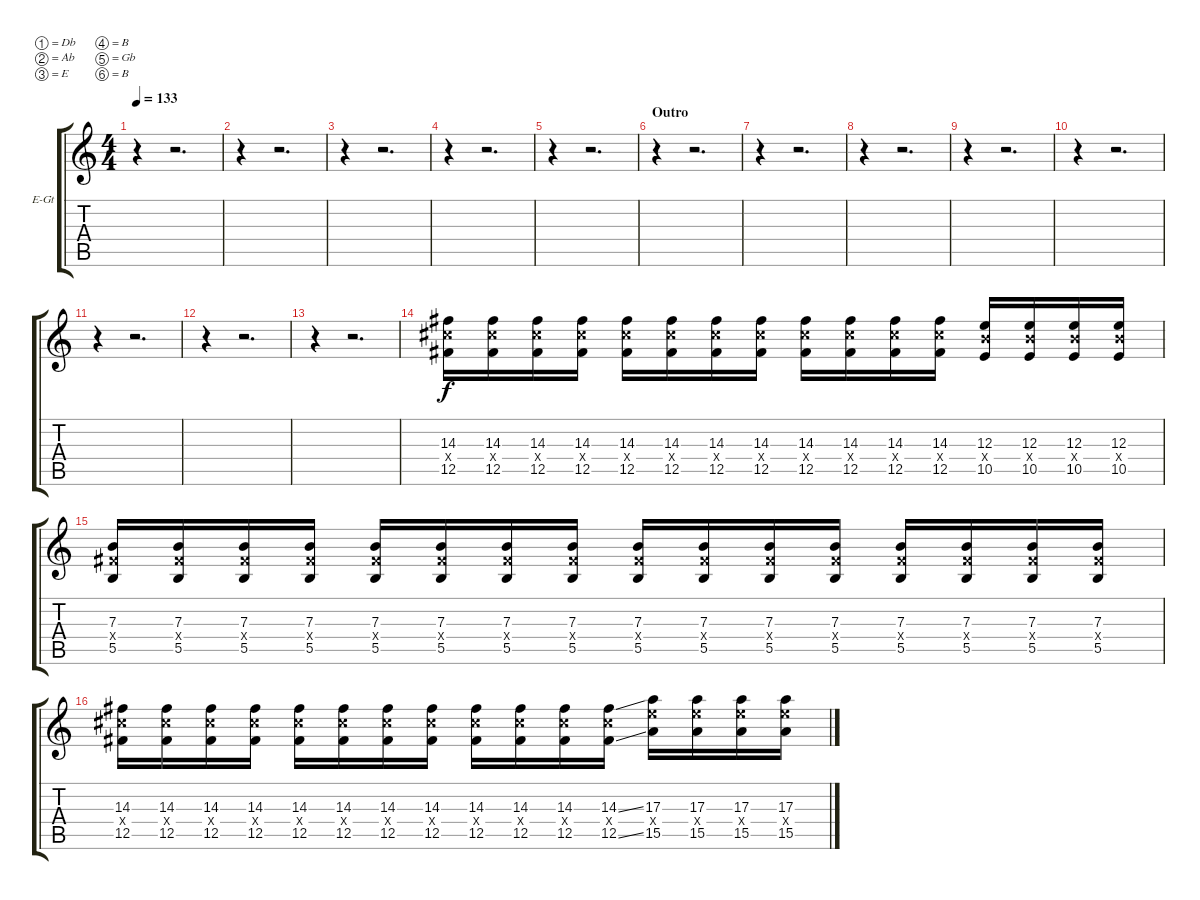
\bracketExtendMode groupsimilarinstruments
\firstSystemTrackNameOrientation horizontal
\otherSystemsTrackNameOrientation horizontal
\track ("Ending guitar right" "E-Gt") {instrument distortionguitar}
\staff {score tabs}
\tuning (Db4 Ab3 E3 B2 Gb2 B1)
\ts (4 4)
\tempo 133
\clef g2
\ks c
r.4{dy f} r.2{d} |
r.4 r.2{d} |
r.4 r.2{d} |
r.4 r.2{d} |
r.4 r.2{d} |
\section ("" "Outro")
r.4 r.2{d} |
r.4 r.2{d} |
r.4 r.2{d} |
r.4 r.2{d} |
r.4 r.2{d} |
r.4 r.2{d} |
r.4 r.2{d} |
r.4 r.2{d} |
(14.3 14.4{x} 12.5).16 (14.3 14.4{x} 12.5).16 (14.3 14.4{x} 12.5).16 (14.3 14.4{x} 12.5).16 (14.3 14.4{x} 12.5).16 (14.3 14.4{x} 12.5).16 (14.3 14.4{x} 12.5).16 (14.3 14.4{x} 12.5).16 (14.3 14.4{x} 12.5).16 (14.3 14.4{x} 12.5).16 (14.3 14.4{x} 12.5).16 (14.3 14.4{x} 12.5).16 (12.3 12.4{x} 10.5).16 (12.3 12.4{x} 10.5).16 (12.3 12.4{x} 10.5).16 (12.3 12.4{x} 10.5).16 |
(7.3 7.4{x} 5.5).16 (7.3 7.4{x} 5.5).16 (7.3 7.4{x} 5.5).16 (7.3 7.4{x} 5.5).16 (7.3 7.4{x} 5.5).16 (7.3 7.4{x} 5.5).16 (7.3 7.4{x} 5.5).16 (7.3 7.4{x} 5.5).16 (7.3 7.4{x} 5.5).16 (7.3 7.4{x} 5.5).16 (7.3 7.4{x} 5.5).16 (7.3 7.4{x} 5.5).16 (7.3 7.4{x} 5.5).16 (7.3 7.4{x} 5.5).16 (7.3 7.4{x} 5.5).16 (7.3 7.4{x} 5.5).16 |
(14.3 14.4{x} 12.5).16 (14.3 14.4{x} 12.5).16 (14.3 14.4{x} 12.5).16 (14.3 14.4{x} 12.5).16 (14.3 14.4{x} 12.5).16 (14.3 14.4{x} 12.5).16 (14.3 14.4{x} 12.5).16 (14.3 14.4{x} 12.5).16 (14.3 14.4{x} 12.5).16 (14.3 14.4{x} 12.5).16 (14.3 14.4{x} 12.5).16 (14.3{ss} 14.4{x} 12.5{ss}).16 (17.3 17.4{x} 15.5).16 (17.3 17.4{x} 15.5).16 (17.3 17.4{x} 15.5).16 (17.3 17.4{x} 15.5).16
